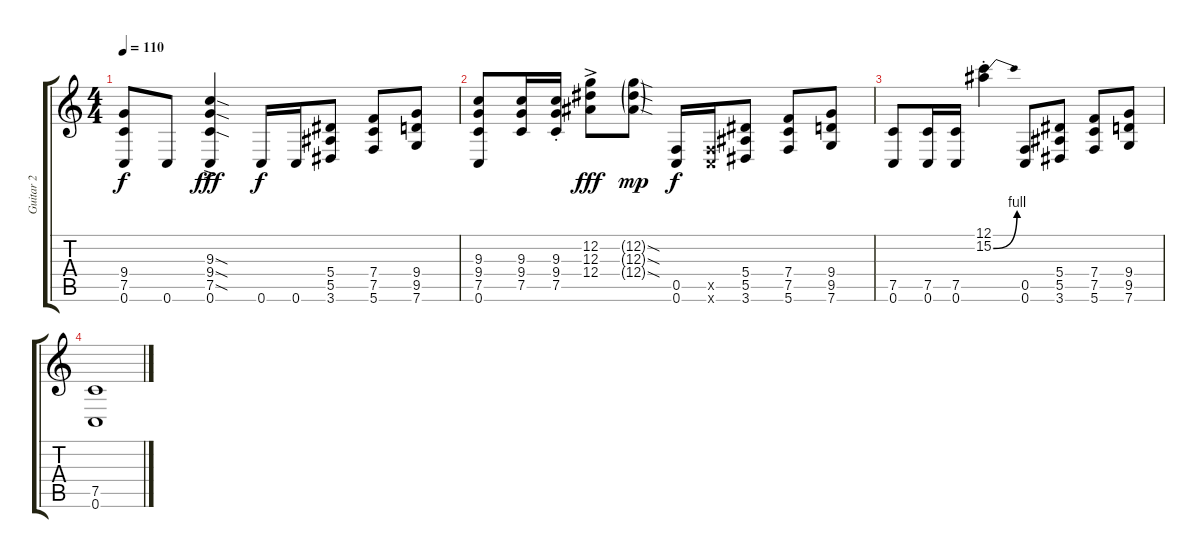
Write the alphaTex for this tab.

\track ("Guitar 2" "Guitar 2") {instrument distortionguitar}
\staff {score tabs}
\tuning (C4 G3 Eb3 Bb2 F2 C2) {hide}
\ts (4 4)
\tempo 110
\clef g2
\ks c
(9.4 7.5 0.6).8{dy f} 0.6.8 (9.3{sod} 9.4{sod} 7.5{sod} 0.6{ac}).4{dy fff} 0.6.16{dy f} 0.6.16 (5.4 5.5 3.6).8 (7.4 7.5 5.6).8 (9.4 9.5 7.6).8 |
(9.3 9.4 7.5 0.6).8 (9.3 9.4 7.5).16 (9.3{st} 9.4{st} 7.5{st}).16 (12.2 12.3 12.4{ac}).8{dy fff} (12.2{sod g} 12.3{sod g} 12.4{sod g}).8{dy mp} (0.5 0.6).16{dy f} (0.5{x} 0.6{x}).16 (5.4 5.5 3.6).8 (7.4 7.5 5.6).8 (9.4 9.5 7.6).8 |
(7.5 0.6).8 (7.5 0.6).16 (7.5 0.6).16 (12.1{st} 15.2{be (bend 0 0 60 4)}).4 (0.5 0.6).8 (5.4 5.5 3.6).8 (7.4 7.5 5.6).8 (9.4 9.5 7.6).8 |
(7.5 0.6).1
